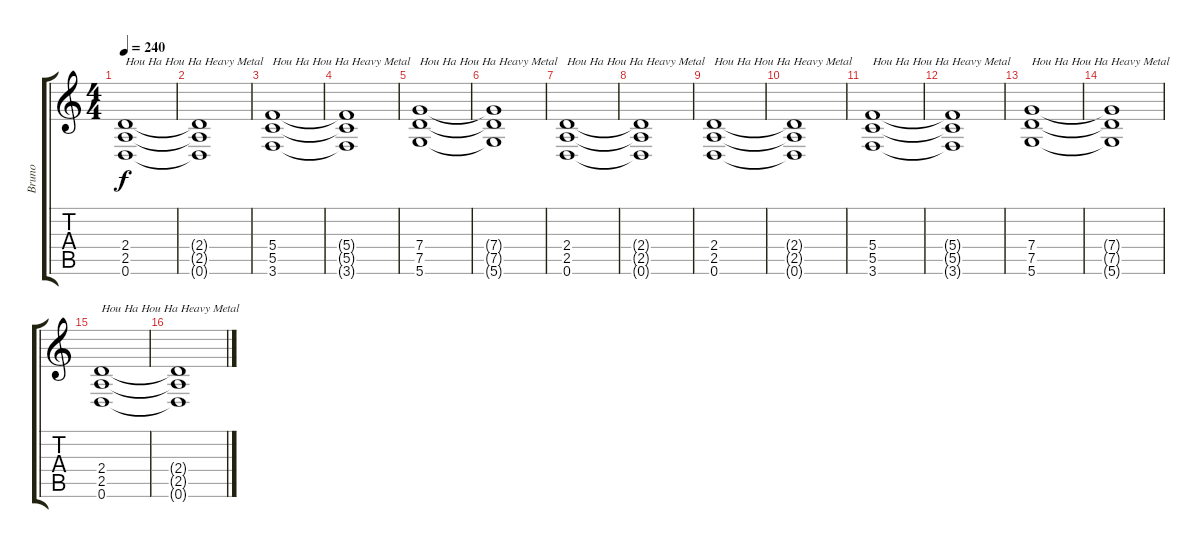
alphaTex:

\track ("Bruno" "Bruno") {instrument distortionguitar}
\staff {score tabs}
\tuning (D4 A3 F3 C3 G2 D2) {hide}
\ts (4 4)
\tempo 240
\clef g2
\ks c
(2.4 2.5 0.6).1{txt "Hou Ha Hou Ha Heavy Metal" dy f} |
(2.4{t} 2.5{t} 0.6{t}).1 |
(5.4 5.5 3.6).1{txt "Hou Ha Hou Ha Heavy Metal"} |
(5.4{t} 5.5{t} 3.6{t}).1 |
(7.4 7.5 5.6).1{txt "Hou Ha Hou Ha Heavy Metal"} |
(7.4{t} 7.5{t} 5.6{t}).1 |
(2.4 2.5 0.6).1{txt "Hou Ha Hou Ha Heavy Metal"} |
(2.4{t} 2.5{t} 0.6{t}).1 |
(2.4 2.5 0.6).1{txt "Hou Ha Hou Ha Heavy Metal"} |
(2.4{t} 2.5{t} 0.6{t}).1 |
(5.4 5.5 3.6).1{txt "Hou Ha Hou Ha Heavy Metal"} |
(5.4{t} 5.5{t} 3.6{t}).1 |
(7.4 7.5 5.6).1{txt "Hou Ha Hou Ha Heavy Metal"} |
(7.4{t} 7.5{t} 5.6{t}).1 |
(2.4 2.5 0.6).1{txt "Hou Ha Hou Ha Heavy Metal"} |
(2.4{t} 2.5{t} 0.6{t}).1
